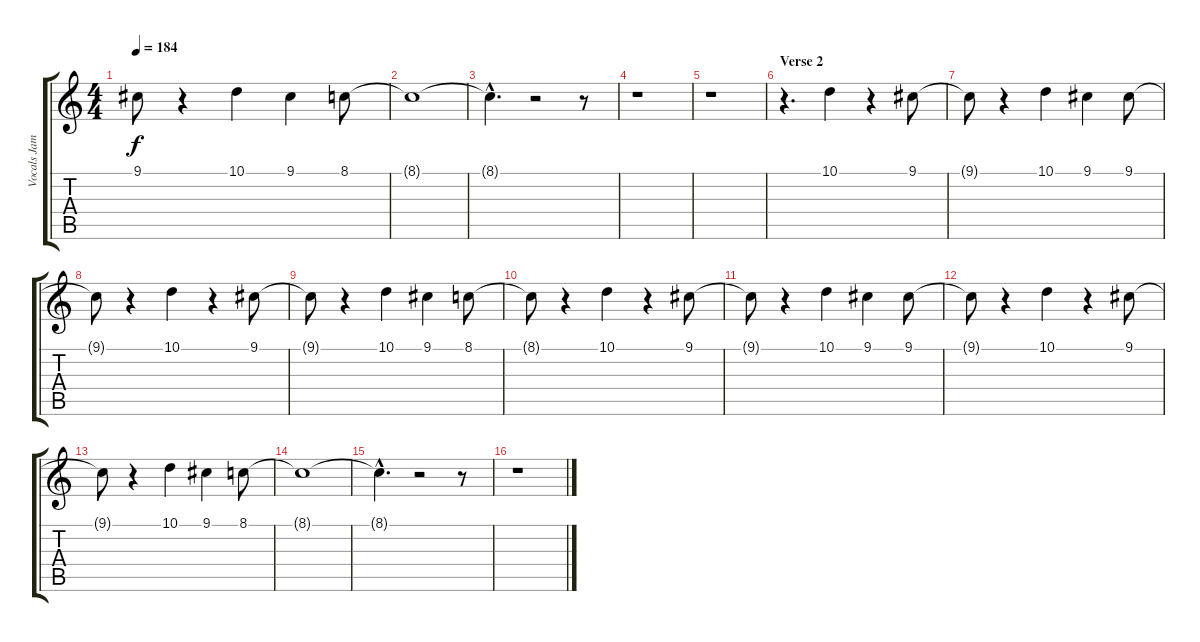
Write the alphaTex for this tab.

\track ("Vocals James" "Vocals Jam") {instrument synthvoice}
\staff {score tabs}
\tuning (E4 B3 G3 D3 A2 E2) {hide}
\ts (4 4)
\tempo 184
\clef g2
\ks c
9.1{t}.8{dy f} r.4 10.1.4 9.1.4 8.1.8 |
8.1{t}.1 |
8.1{hac t}.4{d} r.2 r.8 |
r.1 |
r.1 |
\section ("" "Verse 2")
r.4{d} 10.1.4 r.4 9.1.8 |
9.1{t}.8 r.4 10.1.4 9.1.4 9.1.8 |
9.1{t}.8 r.4 10.1.4 r.4 9.1.8 |
9.1{t}.8 r.4 10.1.4 9.1.4 8.1.8 |
8.1{t}.8 r.4 10.1.4 r.4 9.1.8 |
9.1{t}.8 r.4 10.1.4 9.1.4 9.1.8 |
9.1{t}.8 r.4 10.1.4 r.4 9.1.8 |
9.1{t}.8 r.4 10.1.4 9.1.4 8.1.8 |
8.1{t}.1 |
8.1{hac t}.4{d} r.2 r.8 |
r.1
